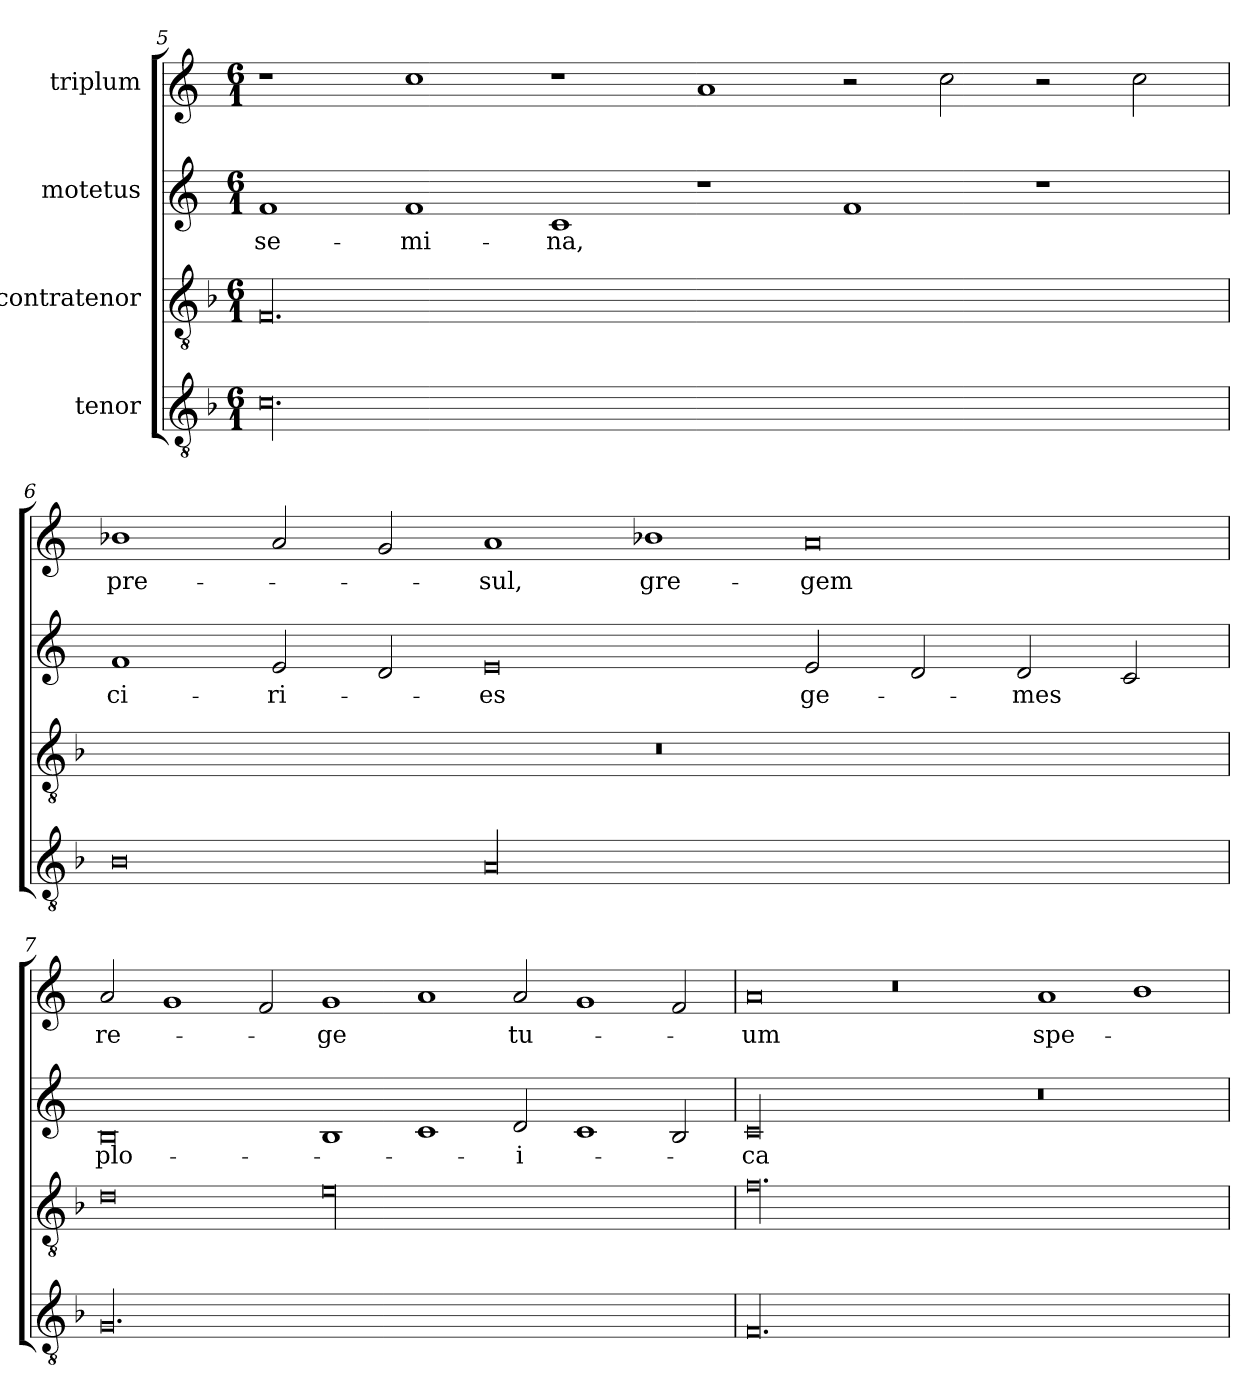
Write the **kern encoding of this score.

**kern	**kern	**kern	**text	**kern	**text
*part4	*part3	*part2	*part2	*part1	*part1
*staff4	*staff3	*staff2	*staff2	*staff1	*staff1
*I"tenor	*I"contratenor	*I"motetus	*	*I"triplum	*
*clefGv2	*clefGv2	*clefG2	*	*clefG2	*
*k[b-]	*k[b-]	*k[]	*	*k[]	*
*F:	*F:	*C:	*	*C:	*
*M6/1	*M6/1	*M6/1	*	*M6/1	*
=5	=5	=5	=5	=5	=5
00.c\	00.F/	1f/	se-	1r	.
.	.	1f/	-mi-	1cc\	.
.	.	1c/	-na,	1r	.
.	.	1r	.	1a/	.
.	.	1f/	.	2r	.
.	.	.	.	2cc\	.
.	.	1r	.	2r	.
.	.	.	.	2cc\	.
!!LO:PB:g=z
=6	=6	=6	=6	=6	=6
0B-\	00.r	1f/	ci-	1b-X\	pre-
.	.	2e/	-ri-	2a/	.
.	.	2d/	.	2g/	.
00A/	.	0e/	-es	1a/	-sul,
.	.	.	.	1b-X\	gre-
.	.	2e/	ge-	0a/	-gem
.	.	2d/	.	.	.
.	.	2d/	-mes	.	.
.	.	2c/	.	.	.
=7	=7	=7	=7	=7	=7
00.G/	0d\	0B/	plo-	2a/	re-
.	.	.	.	1g/	.
.	.	.	.	2f/	.
.	00e\	1B/	.	1g/	-ge
.	.	1c/	.	1a/	.
.	.	2d/	-i-	2a/	tu-
.	.	1c/	.	1g/	.
.	.	2B/	.	2f/	.
=8	=8	=8	=8	=8	=8
00.F/	00.f\	00c/	-ca	0a/	-um
.	.	.	.	0r	.
.	.	0r	.	1a/	spe-
.	.	.	.	1b\	.
=	=	=	=	=	=
*-	*-	*-	*-	*-	*-
